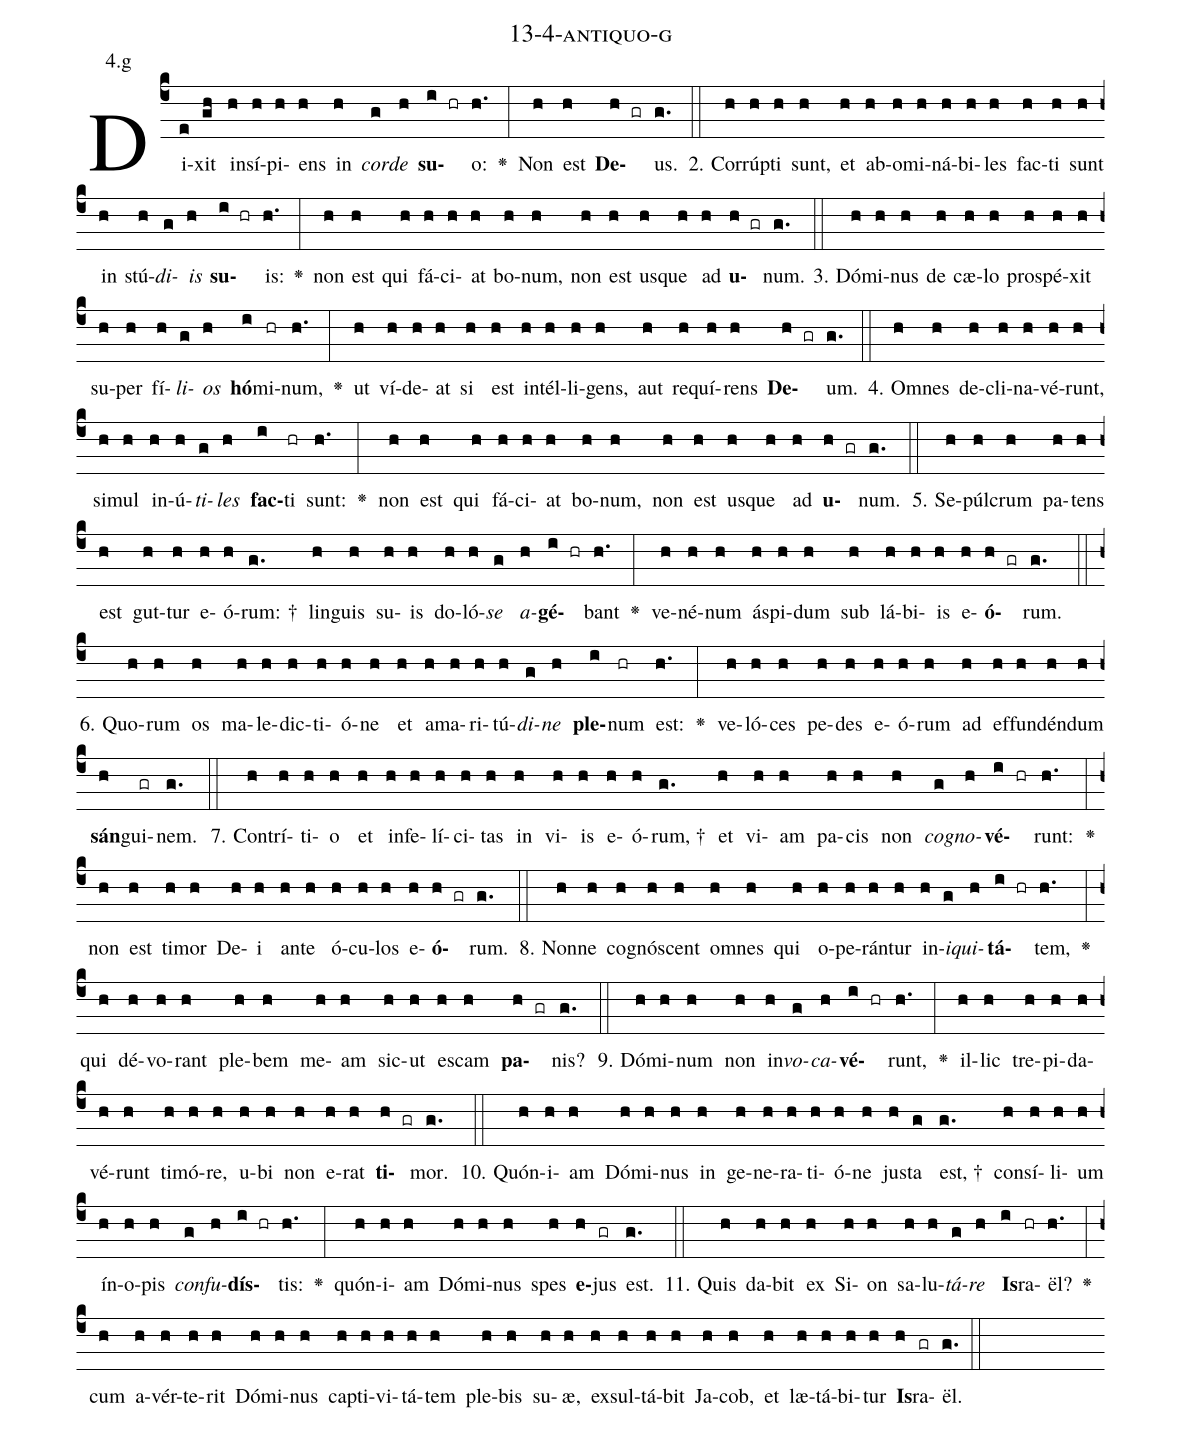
name: 13-4-antiquo-g;
annotation: 4.g;
%%
(c4)Di(e)xit(gh) in(h)sí(h)pi(h)ens(h) in(h) <i>cor</i>(g)<i>de</i>(h) <b>su</b>(i hr)o:(h.) <v>\greheightstar</v>(:) Non(h) est(h) <b>De</b>(h gr)us.(g.) (::)
2. Cor(h)rúp(h)ti(h) sunt,(h) et(h) ab(h)o(h)mi(h)ná(h)bi(h)les(h) fac(h)ti(h) sunt(h) in(h) stú(h)<i>di</i>(g)<i>is</i>(h) <b>su</b>(i hr)is:(h.) <v>\greheightstar</v>(:) non(h) est(h) qui(h) fá(h)ci(h)at(h) bo(h)num,(h) non(h) est(h) us(h)que(h) ad(h) <b>u</b>(h gr)num.(g.) (::)
3. Dó(h)mi(h)nus(h) de(h) cæ(h)lo(h) pro(h)spé(h)xit(h) su(h)per(h) fí(h)<i>li</i>(g)<i>os</i>(h) <b>hó</b>(i)mi(hr)num,(h.) <v>\greheightstar</v>(:) ut(h) ví(h)de(h)at(h) si(h) est(h) in(h)tél(h)li(h)gens,(h) aut(h) re(h)quí(h)rens(h) <b>De</b>(h gr)um.(g.) (::)
4. Om(h)nes(h) de(h)cli(h)na(h)vé(h)runt,(h) si(h)mul(h) in(h)ú(h)<i>ti</i>(g)<i>les</i>(h) <b>fac</b>(i)ti(hr) sunt:(h.) <v>\greheightstar</v>(:) non(h) est(h) qui(h) fá(h)ci(h)at(h) bo(h)num,(h) non(h) est(h) us(h)que(h) ad(h) <b>u</b>(h gr)num.(g.) (::)
5. Se(h)púl(h)crum(h) pa(h)tens(h) est(h) gut(h)tur(h) e(h)ó(h)rum: †(g.) lin(h)guis(h) su(h)is(h) do(h)ló(h)<i>se</i>(g) <i>a</i>(h)<b>gé</b>(i hr)bant(h.) <v>\greheightstar</v>(:) ve(h)né(h)num(h) ás(h)pi(h)dum(h) sub(h) lá(h)bi(h)is(h) e(h)<b>ó</b>(h gr)rum.(g.) (::)
6. Quo(h)rum(h) os(h) ma(h)le(h)dic(h)ti(h)ó(h)ne(h) et(h) a(h)ma(h)ri(h)tú(h)<i>di</i>(g)<i>ne</i>(h) <b>ple</b>(i)num(hr) est:(h.) <v>\greheightstar</v>(:) ve(h)ló(h)ces(h) pe(h)des(h) e(h)ó(h)rum(h) ad(h) ef(h)fun(h)dén(h)dum(h) <b>sán</b>(h)gui(gr)nem.(g.) (::)
7. Con(h)trí(h)ti(h)o(h) et(h) in(h)fe(h)lí(h)ci(h)tas(h) in(h) vi(h)is(h) e(h)ó(h)rum, †(g.) et(h) vi(h)am(h) pa(h)cis(h) non(h) <i>co</i>(g)<i>gno</i>(h)<b>vé</b>(i hr)runt:(h.) <v>\greheightstar</v>(:) non(h) est(h) ti(h)mor(h) De(h)i(h) an(h)te(h) ó(h)cu(h)los(h) e(h)<b>ó</b>(h gr)rum.(g.) (::)
8. Non(h)ne(h) co(h)gnó(h)scent(h) om(h)nes(h) qui(h) o(h)pe(h)rán(h)tur(h) in(h)<i>i</i>(g)<i>qui</i>(h)<b>tá</b>(i hr)tem,(h.) <v>\greheightstar</v>(:) qui(h) dé(h)vo(h)rant(h) ple(h)bem(h) me(h)am(h) sic(h)ut(h) es(h)cam(h) <b>pa</b>(h gr)nis?(g.) (::)
9. Dó(h)mi(h)num(h) non(h) in(h)<i>vo</i>(g)<i>ca</i>(h)<b>vé</b>(i hr)runt,(h.) <v>\greheightstar</v>(:) il(h)lic(h) tre(h)pi(h)da(h)vé(h)runt(h) ti(h)mó(h)re,(h) u(h)bi(h) non(h) e(h)rat(h) <b>ti</b>(h gr)mor.(g.) (::)
10. Quón(h)i(h)am(h) Dó(h)mi(h)nus(h) in(h) ge(h)ne(h)ra(h)ti(h)ó(h)ne(h) jus(h)ta(g) est, †(g.) con(h)sí(h)li(h)um(h) ín(h)o(h)pis(h) <i>con</i>(g)<i>fu</i>(h)<b>dís</b>(i hr)tis:(h.) <v>\greheightstar</v>(:) quón(h)i(h)am(h) Dó(h)mi(h)nus(h) spes(h) <b>e</b>(h)jus(gr) est.(g.) (::)
11. Quis(h) da(h)bit(h) ex(h) Si(h)on(h) sa(h)lu(h)<i>tá</i>(g)<i>re</i>(h) <b>Is</b>(i)ra(hr)ël?(h.) <v>\greheightstar</v>(:) cum(h) a(h)vér(h)te(h)rit(h) Dó(h)mi(h)nus(h) cap(h)ti(h)vi(h)tá(h)tem(h) ple(h)bis(h) su(h)æ,(h) ex(h)sul(h)tá(h)bit(h) Ja(h)cob,(h) et(h) læ(h)tá(h)bi(h)tur(h) <b>Is</b>(h)ra(gr)ël.(g.) (::)
